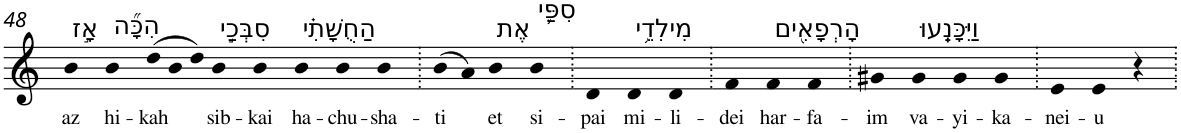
**kern	**text
*part1	*part1
*staff1	*staff1
*I"Piano	*
*I'Pno	*
!!LO:PB:g=z
*clefG2	*
*k[]	*
=48	=48
!LO:TX:a:t=אָ֣ז	!
!	!LO:LY:b
4b	az
!LO:TX:a:t=הִכָּ֞ה	!
!	!LO:LY:b
4b	hi-
*Xtuplet	*
!	!LO:LY:b
(>12dd	-kah
12b	.
12dd)	.
!LO:TX:a:t=סִבְּכַ֣י	!
!	!LO:LY:b
4b	sib-
!	!LO:LY:b
4b	-kai
!LO:TX:a:t=הַחֻשָׁתִ֗י	!
!	!LO:LY:b
4b	ha-
!	!LO:LY:b
4b	-chu-
!	!LO:LY:b
4b	-sha-
=49.	=49.
!	!LO:LY:b
(>8b	-ti
8a)	.
!LO:TX:a:t=אֶת	!
!	!LO:LY:b
4b	et
!LO:TX:a:t=סִפַּ֛י	!
!	!LO:LY:b
4b	si-
=50.	=50.
!	!LO:LY:b
4d	-pai
!LO:TX:a:t=מִילִדֵ֥י	!
!	!LO:LY:b
4d	mi-
!	!LO:LY:b
4d	-li-
=51.	=51.
!	!LO:LY:b
4f	-dei
!LO:TX:a:t=הָרְפָאִ֖ים	!
!	!LO:LY:b
4f	har-
!	!LO:LY:b
4f	-fa-
=52.	=52.
!	!LO:LY:b
4g#X	-im
!LO:TX:a:t=וַיִּכָּנֵֽעוּ	!
!	!LO:LY:b
4g#	va-
!	!LO:LY:b
4g#	-yi-
!	!LO:LY:b
4g#	-ka-
=53.	=53.
!	!LO:LY:b
4e	-nei-
!	!LO:LY:b
4e	-u
4r	.
=.	=.
*-	*-
